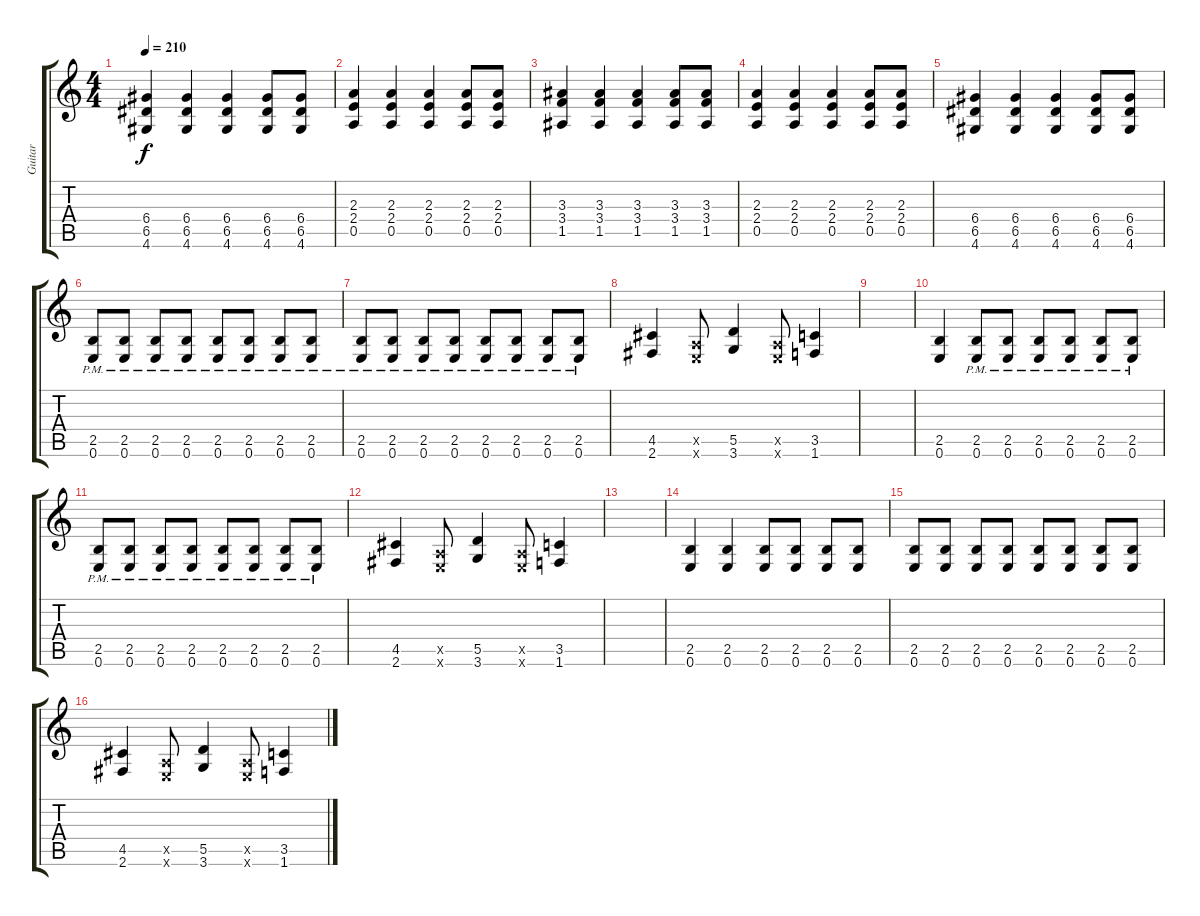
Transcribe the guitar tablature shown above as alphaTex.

\track ("Guitar" "Guitar") {instrument overdrivenguitar}
\staff {score tabs}
\tuning (E4 B3 G3 D3 A2 E2) {hide}
\ts (4 4)
\tempo 210
\clef g2
\ks c
(6.4 6.5 4.6).4{dy f} (6.4 6.5 4.6).4 (6.4 6.5 4.6).4 (6.4 6.5 4.6).8 (6.4 6.5 4.6).8 |
(2.3 2.4 0.5).4 (2.3 2.4 0.5).4 (2.3 2.4 0.5).4 (2.3 2.4 0.5).8 (2.3 2.4 0.5).8 |
(3.3 3.4 1.5).4 (3.3 3.4 1.5).4 (3.3 3.4 1.5).4 (3.3 3.4 1.5).8 (3.3 3.4 1.5).8 |
(2.3 2.4 0.5).4 (2.3 2.4 0.5).4 (2.3 2.4 0.5).4 (2.3 2.4 0.5).8 (2.3 2.4 0.5).8 |
(6.4 6.5 4.6).4 (6.4 6.5 4.6).4 (6.4 6.5 4.6).4 (6.4 6.5 4.6).8 (6.4 6.5 4.6).8 |
(2.5{pm} 0.6{pm}).8 (2.5{pm} 0.6{pm}).8 (2.5{pm} 0.6{pm}).8 (2.5{pm} 0.6{pm}).8 (2.5{pm} 0.6{pm}).8 (2.5{pm} 0.6{pm}).8 (2.5{pm} 0.6{pm}).8 (2.5{pm} 0.6{pm}).8 |
(2.5{pm} 0.6{pm}).8 (2.5{pm} 0.6{pm}).8 (2.5{pm} 0.6{pm}).8 (2.5{pm} 0.6{pm}).8 (2.5{pm} 0.6{pm}).8 (2.5{pm} 0.6{pm}).8 (2.5{pm} 0.6{pm}).8 (2.5{pm} 0.6{pm}).8 |
(4.5 2.6).4 (0.5{x} 0.6{x}).8 (5.5 3.6).4 (0.5{x} 0.6{x}).8 (3.5 1.6).4 |
|
(2.5 0.6).4 (2.5{pm} 0.6{pm}).8 (2.5{pm} 0.6{pm}).8 (2.5{pm} 0.6{pm}).8 (2.5{pm} 0.6{pm}).8 (2.5{pm} 0.6{pm}).8 (2.5{pm} 0.6{pm}).8 |
(2.5{pm} 0.6{pm}).8 (2.5{pm} 0.6{pm}).8 (2.5{pm} 0.6{pm}).8 (2.5{pm} 0.6{pm}).8 (2.5{pm} 0.6{pm}).8 (2.5{pm} 0.6{pm}).8 (2.5{pm} 0.6{pm}).8 (2.5{pm} 0.6{pm}).8 |
(4.5 2.6).4 (0.5{x} 0.6{x}).8 (5.5 3.6).4 (0.5{x} 0.6{x}).8 (3.5 1.6).4 |
|
(2.5 0.6).4 (2.5 0.6).4 (2.5 0.6).8 (2.5 0.6).8 (2.5 0.6).8 (2.5 0.6).8 |
(2.5 0.6).8 (2.5 0.6).8 (2.5 0.6).8 (2.5 0.6).8 (2.5 0.6).8 (2.5 0.6).8 (2.5 0.6).8 (2.5 0.6).8 |
(4.5 2.6).4 (0.5{x} 0.6{x}).8 (5.5 3.6).4 (0.5{x} 0.6{x}).8 (3.5 1.6).4
